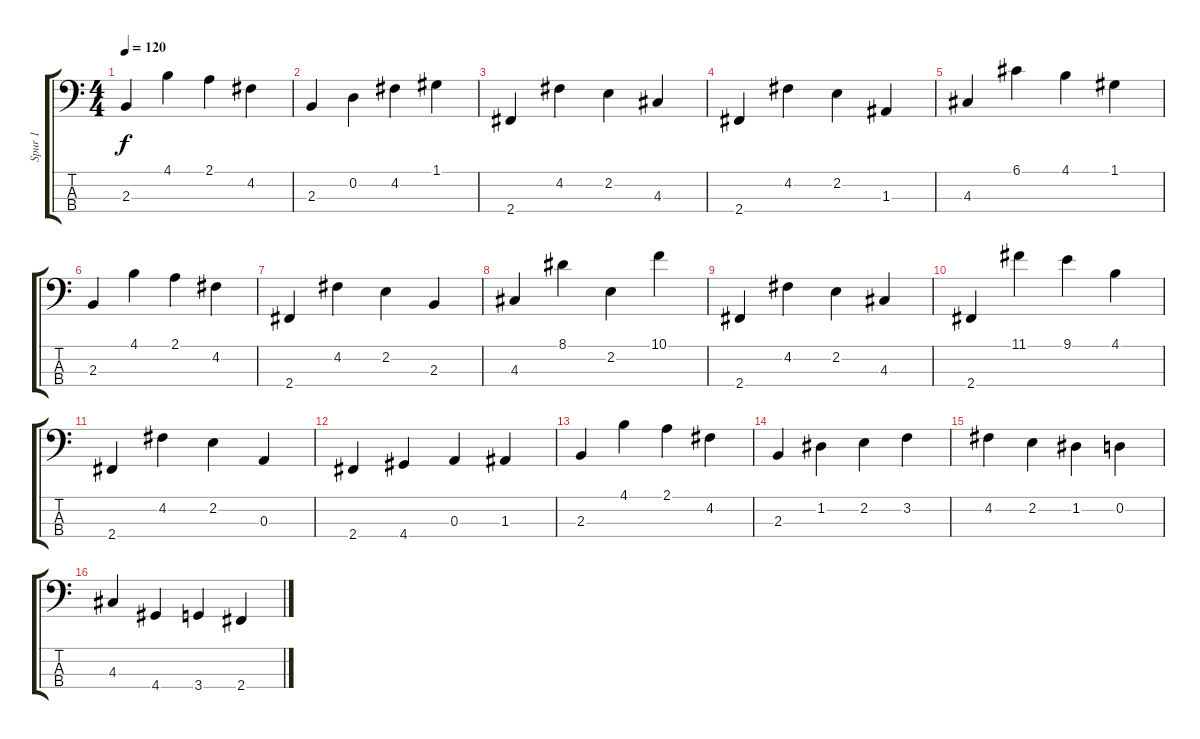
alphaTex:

\track ("Spur 1" "Spur 1") {instrument acousticguitarsteel}
\staff {score tabs}
\tuning (G2 D2 A1 E1) {hide}
\ts (4 4)
\tempo 120
\clef f4
\ks c
2.3.4{dy f} 4.1.4 2.1.4 4.2.4 |
2.3.4 0.2.4 4.2.4 1.1.4 |
2.4.4 4.2.4 2.2.4 4.3.4 |
2.4.4 4.2.4 2.2.4 1.3.4 |
4.3.4 6.1.4 4.1.4 1.1.4 |
2.3.4 4.1.4 2.1.4 4.2.4 |
2.4.4 4.2.4 2.2.4 2.3.4 |
4.3.4 8.1.4 2.2.4 10.1.4 |
2.4.4 4.2.4 2.2.4 4.3.4 |
2.4.4 11.1.4 9.1.4 4.1.4 |
2.4.4 4.2.4 2.2.4 0.3.4 |
2.4.4 4.4.4 0.3.4 1.3.4 |
2.3.4 4.1.4 2.1.4 4.2.4 |
2.3.4 1.2.4 2.2.4 3.2.4 |
4.2.4 2.2.4 1.2.4 0.2.4 |
4.3.4 4.4.4 3.4.4 2.4.4
